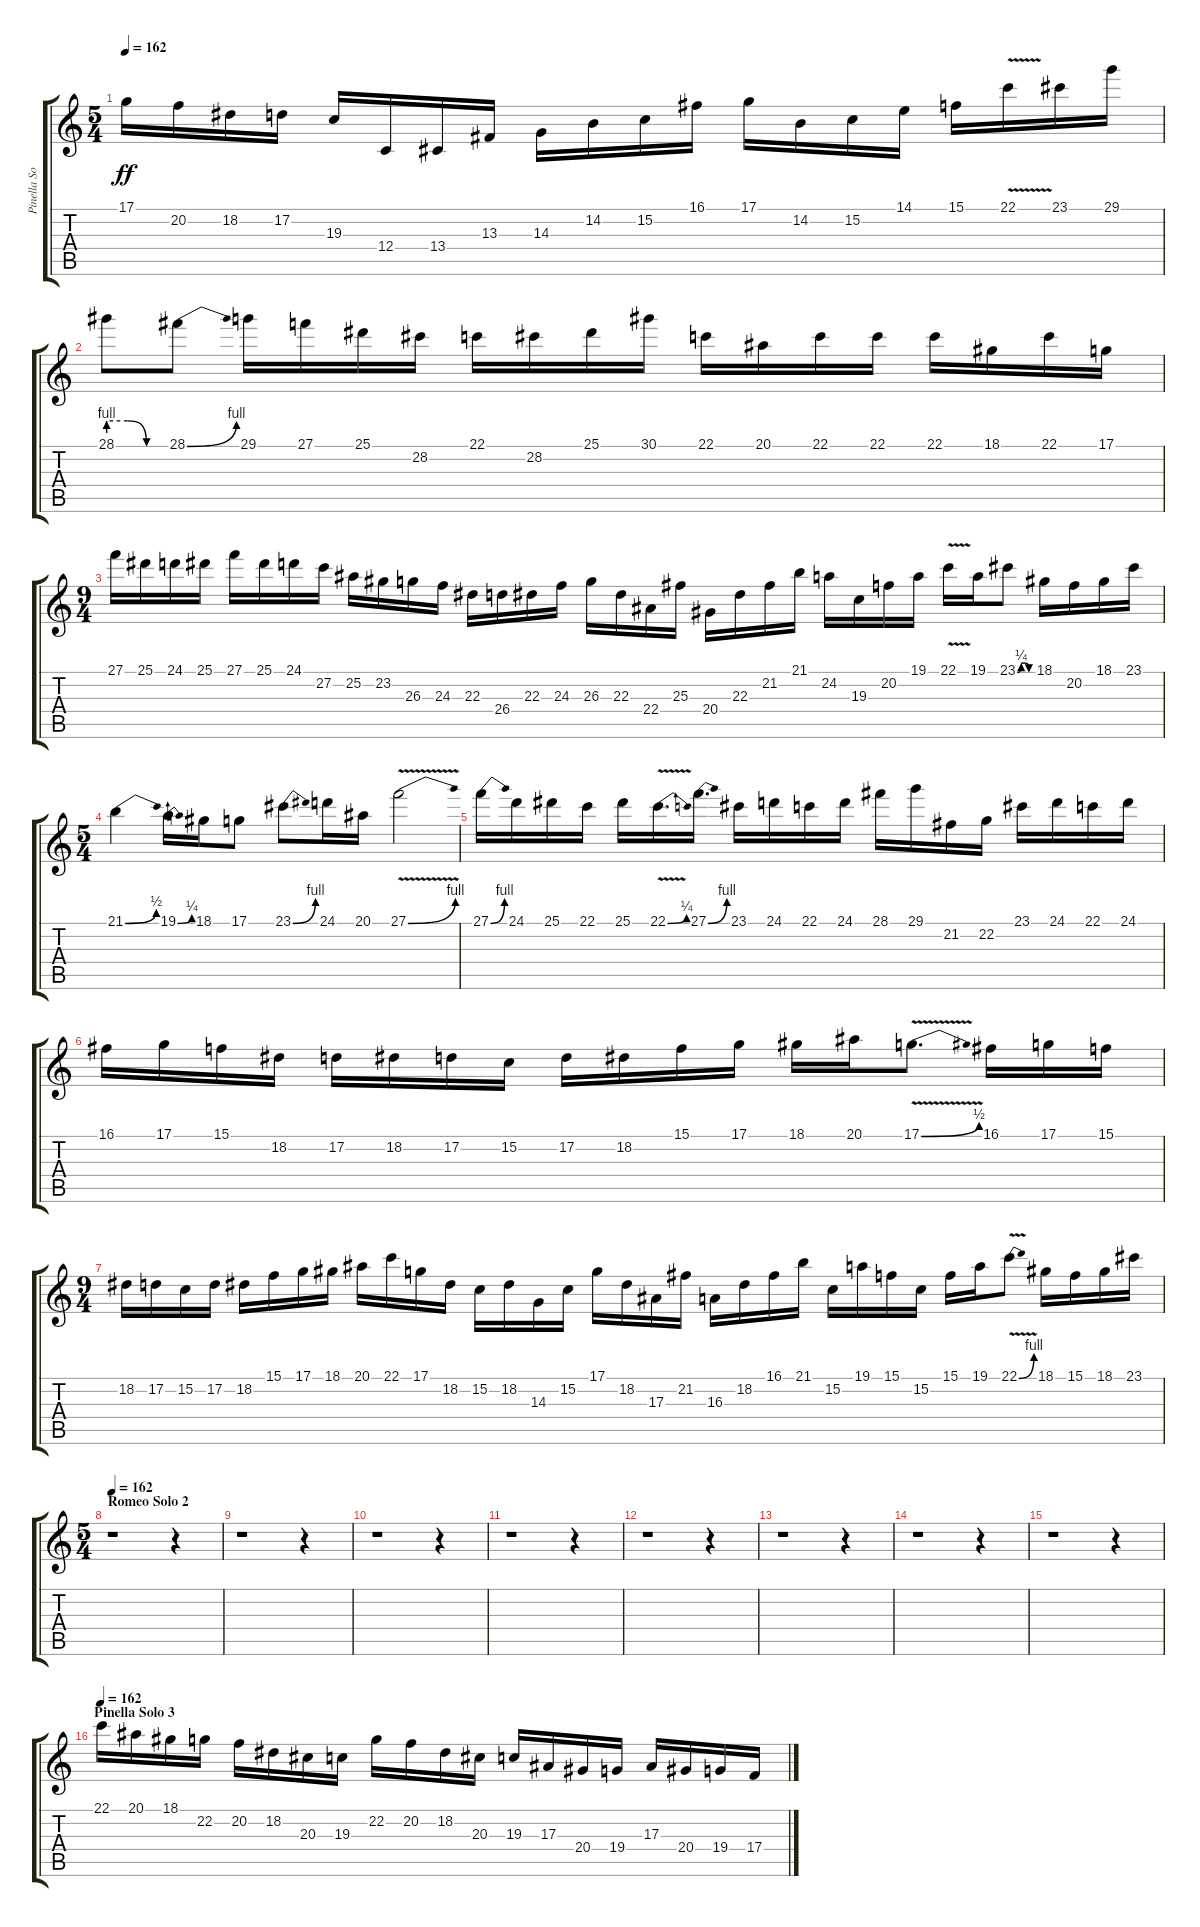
\track ("Pinella Solo" "Pinella So") {instrument lead2sawtooth}
\staff {score tabs}
\tuning (D4 A3 F3 C3 G2 D2) {hide}
\ts (5 4)
\tempo 162
\clef g2
\ks c
17.1.16{dy ff} 20.2.16 18.2.16 17.2.16 19.3.16 12.4.16 13.4.16 13.3.16 14.3.16 14.2.16 15.2.16 16.1.16 17.1.16 14.2.16 15.2.16 14.1.16 15.1.16 22.1{v}.16 23.1.16 29.1.16 |
28.1{be (custom 0 4 20 4 40 0 60 0)}.8 28.1{be (bend 0 0 60 4)}.8 29.1.16 27.1.16 25.1.16 28.2.16 22.1.16 28.2.16 25.1.16 30.1.16 22.1.16 20.1.16 22.1.16 22.1.16 22.1.16 18.1.16 22.1.16 17.1.16 |
\ts (9 4)
27.1.16 25.1.16 24.1.16 25.1.16 27.1.16 25.1.16 24.1.16 27.2.16 25.2.16 23.2.16 26.3.16 24.3.16 22.3.16 26.4.16 22.3.16 24.3.16 26.3.16 22.3.16 22.4.16 25.3.16 20.4.16 22.3.16 21.2.16 21.1.16 24.2.16 19.3.16 20.2.16 19.1.16 22.1{v}.16 19.1.16 23.1{be (custom 0 0 15 1 30 1 45 0 60 0)}.8 18.1.16 20.2.16 18.1.16 23.1.16 |
\ts (5 4)
21.1{be (bend 0 0 60 2)}.4 19.1{be (bend 0 0 60 1)}.16 18.1.16 17.1.8 23.1{be (bend 0 0 60 4)}.8 24.1.16 20.1.16 27.1{be (bend 0 0 60 4) v}.2 |
27.1{be (bend 0 0 60 4)}.16 24.1.16 25.1.16 22.1.16 25.1.16 22.1{be (bend 0 0 60 1) v}.16{d} 27.1{be (bend 0 0 60 4)}.16{d} 23.1.16 24.1.16 22.1.16 24.1.16 28.1.16 29.1.16 21.2.16 22.2.16 23.1.16 24.1.16 22.1.16 24.1.16 |
16.1.16 17.1.16 15.1.16 18.2.16 17.2.16 18.2.16 17.2.16 15.2.16 17.2.16 18.2.16 15.1.16 17.1.16 18.1.16 20.1.16 17.1{be (bend 0 0 60 2) v}.8{d} 16.1.16 17.1.16 15.1.16 |
\ts (9 4)
18.2.16 17.2.16 15.2.16 17.2.16 18.2.16 15.1.16 17.1.16 18.1.16 20.1.16 22.1.16 17.1.16 18.2.16 15.2.16 18.2.16 14.3.16 15.2.16 17.1.16 18.2.16 17.3.16 21.2.16 16.3.16 18.2.16 16.1.16 21.1.16 15.2.16 19.1.16 15.1.16 15.2.16 15.1.16 19.1.16 22.1{be (bend 0 0 60 4) v}.8 18.1.16 15.1.16 18.1.16 23.1.16 |
\ts (5 4)
\section ("" "Romeo Solo 2")
\tempo 162
r.1 r.4 |
r.1 r.4 |
r.1 r.4 |
r.1 r.4 |
r.1 r.4 |
r.1 r.4 |
r.1 r.4 |
r.1 r.4 |
\section ("" "Pinella Solo 3")
\tempo 162
22.1.16{volume 14 balance 8 instrument lead2sawtooth} 20.1.16 18.1.16 22.2.16 20.2.16 18.2.16 20.3.16 19.3.16 22.2.16 20.2.16 18.2.16 20.3.16 19.3.16 17.3.16 20.4.16 19.4.16 17.3.16 20.4.16 19.4.16 17.4.16
